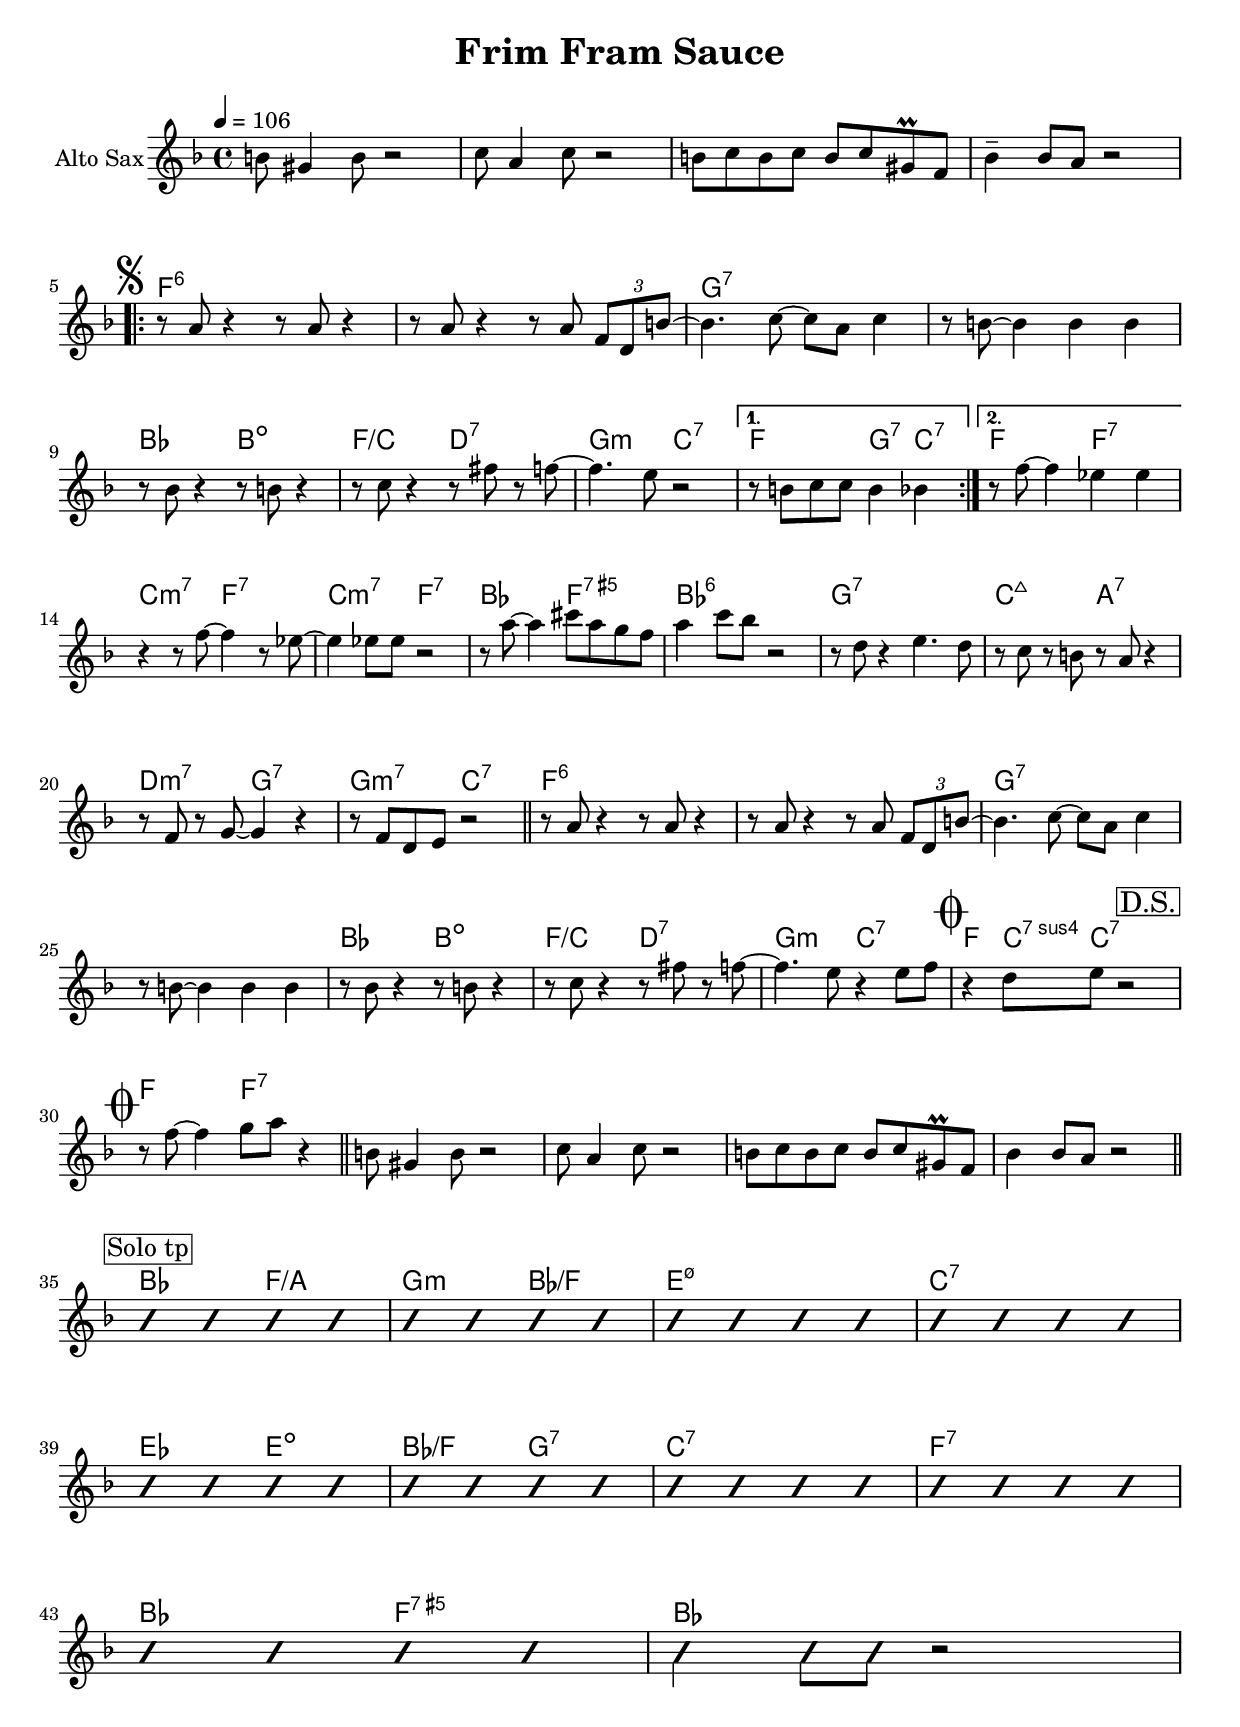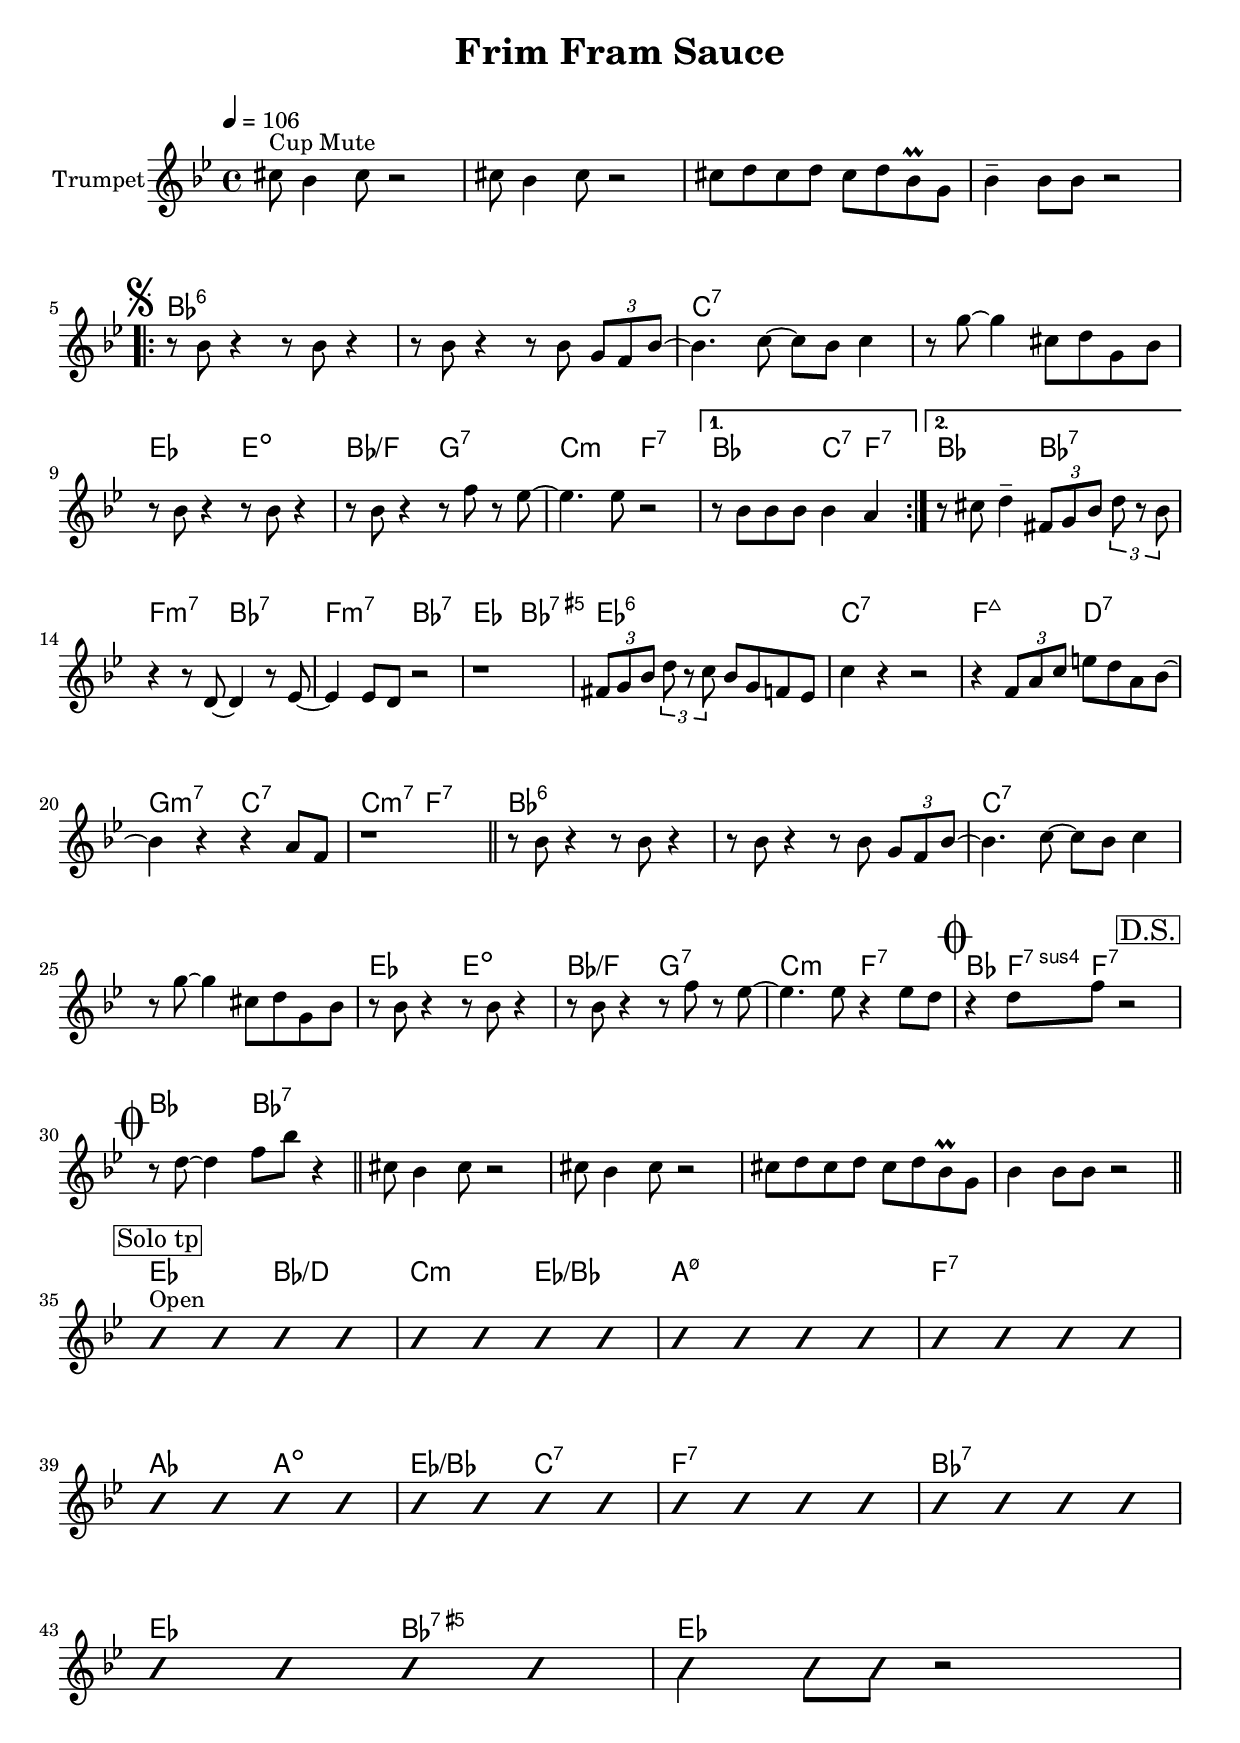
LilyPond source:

#(ly:set-option 'relative-includes #t)
\include "lib.ly"

\header {
  title = "Frim Fram Sauce"
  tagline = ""
}

\paper {
  markup-system-spacing #'padding = #3 %space after title
}

global = {
  \time 4/4
  \key as \major
  \clef "violin"
  \set Score.skipBars = ##t % combine multi-rests
}

structure = {
  \tempo 4 = 106
  s1*4 % intro
  \pSegno
  s1*9 % A
  s1*8 % B
  \bar "||"
  s1*7 \pCoda % A
  s1 \rightBreakMark \markupBox "D.S."
  s1*0^\markup { \right-align \fontsize #4 \musicglyph #"scripts.coda" }
  s1*1
  \bar "||"
  s1*4 % intro
  \bar "||"
  s1*10 % solo tp, end

}

remarks = \lyricmode {
  \skip 1*34
  \markupBox "Solo tp"
}

chorusChords = \chordmode {
  as1:6 s bes:7 s
  des2 d:dim as:/es f:7 bes:m es:7 as bes4:7 es:7 as2 as:7
  es2:m7 as:7 es:m7 as:7 des as:5+7 des1:6
  bes:7 es2:maj7 c:7 f:m7 bes:7 bes:m7 es:7
  as1:6 s bes:7 s
  des2 d:dim as:/es f:7 bes:m es:7 as4 es8:7sus4 es:7 s2 as as:7
}

soloChords = \chordmode {
  des2 as:/c bes:m des:/as g1:m7.5- es:7
  ges2 g:dim des:/as bes:7 es1:7 as:7
  des2 as:5+7 des1
}

theChords = {
  s1*4
  \chorusChords
  s1*4
  \set Score.proportionalNotationDuration = #(ly:make-moment 1 8 )
  \soloChords
  \unset Score.proportionalNotationDuration
}


trumpetChords = \transpose bes c \theChords
altoChords = \transpose es c \theChords

slTp = \relative c''' { as4 as as as }
slAs = \relative c'' { des4 des des des }

trumpet = \transpose bes c \relative c''' {
  \global
  \set Staff.instrumentName = #"Trumpet"
  b8^"Cup Mute" as4 b8 r2 | b8 as4 b8 r2 | b8 c b c b c as\prall f | as4-- as8 as r2 |
  \repeat volta 2 {
    r8 as r4 r8 as r4 | r8 as r4 r8 as \tuplet 3/2 {f es as~} | as4. bes8~ bes as bes4 | r8 f'~ f4 b,8 c8 f, as |
    r8 as r4 r8 as r4 | r8 as r4 r8 es' r8 des~| des4. des8 r2 
  }
  \alternative {
    { r8 as as as as4 g }
    { r8 b c4-- \tuplet 3/2 {e,8 f as} \tuplet 3/2 {c r as}}
  }
  % B
  r4 r8 c,~ c4 r8 des~ | des4 des8 c r2 | r1
  \tuplet 3/2 {e8 f as} \tuplet 3/2 {c r bes} as8 f es des | bes'4 r r2 | r4 \tuplet 3/2 {es,8 g bes} d8 c  g as~ | as4 r r g8 es | r1
  % A3
  r8 as r4 r8 as r4 | r8 as r4 r8 as \tuplet 3/2 {f es as~} | as4. bes8~ bes as bes4 | r8 f'~ f4 b,8 c8 f, as |
  r8 as r4 r8 as r4 | r8 as r4 r8 es' r8 des~| des4. des8 r4 des8 c |r4 c8 es r2 |
  r8 c~ c4 es8 as r4
  % intro
  b,8 as4 b8 r2 | b8 as4 b8 r2 | b8 c b c b c as\prall f | as4 as8 as r2 |
  \slash
  as4^"Open" as as as
  \repeat unfold 8 \slTp \undo \hide Stem as4 as8 as r2
  \endSlash
}

breaksTp = {
  s1*4 \break
  s1*9 \break
  s1*8
  s1*8 \break
  s1*5 \break
  s1*4 \break
  s1*4 \break
}

altoSax = \transpose es c \relative c'' {
  \global
  \set Staff.instrumentName = #"Alto Sax"
  d8 b4 d8 r2 | es8 c4 es8 r2 | d8 es d es d es b\prall as | des4-- des8 c r2
  \repeat volta 2 {
    r8 c r4 r8 c r4 | r8 c r4 r8 c \tuplet 3/2 {as f d'~} | d4. es8~ es c es4 | r8 d8~ d4 d d |
    r8 des r4 r8 d r4 | r8 es r4 r8 a r8 as~ | as4. g8 r2
  }
  \alternative {
    { r8 d es es d4 des }
    { r8 as'~ as4 ges ges }
  }
  % B
  r4 r8 as~ as4 r8 ges~ | ges4 ges8 ges r2 | r8 c~ c4 e8 c bes as | c4 es8 des r2 |
  r8 f, r4 g4. f8 | r es r8 d r8 c r4 | r8 as r bes ~ bes4 r | r8 as f g r2
  % A3
  r8 c r4 r8 c r4 | r8 c r4 r8 c \tuplet 3/2 {as f d'~} | d4. es8~ es c es4 | r8 d8~ d4 d d |
  r8 des r4 r8 d r4 | r8 es r4 r8 a r8 as~ | as4. g8 r4 g8 as | r4 f8 g r2
  r8 as~ as4 bes8 c r4
  % intro
  d,8 b4 d8 r2 | es8 c4 es8 r2 | d8 es d es d es b\prall as | des4 des8 c r2
  \slash
  \repeat unfold 9 \slAs  \undo \hide Stem des4 des8 des r2
  \endSlash
}

breaksAs = {
  s1*4 \break
  s1*9 \break
  s1*8
  s1*8 \break
  s1*5 \break
  s1*4 \break
  s1*4 \break
}

% \book {
%   \score {
%     <<
%       \lyricsAbove \remarks
%       \new ChordNames \trumpetChords
%       \new Staff = "trumpet" <<
%         \structure
%         \trumpet
%       >>
%       % \new Staff \trumpet
%       \new ChordNames \altoChords
%       \new Staff = "altoSax" <<
%         \altoSax
%       >>
%     >>
%   }
% }
\book {
  \bookOutputSuffix "tp"
  \paper {
    system-system-spacing #'basic-distance = #16
  }
  \score {
    <<
      \lyricsAbove \remarks
      \new ChordNames \trumpetChords
      \new Staff = "trumpet" <<
        \structure
        \breaksTp
        \trumpet
      >>
    >>
  }
}
\book {
  \bookOutputSuffix "as"
  \paper {
    system-system-spacing #'basic-distance = #16
  }
  \score {
    <<
      \lyricsAbove \remarks
      \new ChordNames \altoChords
      \new Staff = "altoSax" <<
        \structure
        \breaksAs
        \altoSax
      >>
    >>
  }
}
